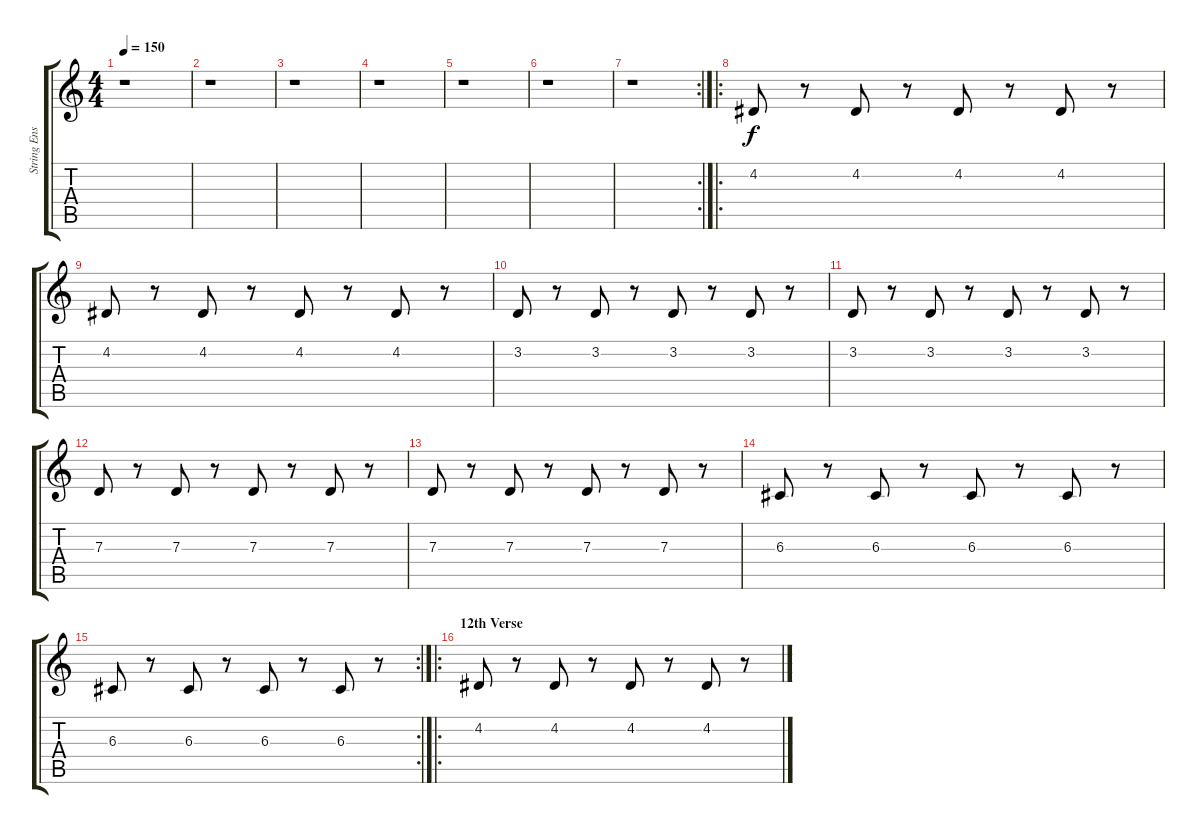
\track ("String Ensemble II" "String Ens") {instrument stringensemble1}
\staff {score tabs}
\tuning (E4 B3 G3 D3 A2 E2) {hide}
\ts (4 4)
\tempo 150
\clef g2
\ks c
r.1{dy f} |
r.1 |
r.1 |
r.1 |
r.1 |
r.1 |
\rc 2
r.1 |
\ro
4.2.8 r.8 4.2.8 r.8 4.2.8 r.8 4.2.8 r.8 |
4.2.8 r.8 4.2.8 r.8 4.2.8 r.8 4.2.8 r.8 |
3.2.8 r.8 3.2.8 r.8 3.2.8 r.8 3.2.8 r.8 |
3.2.8 r.8 3.2.8 r.8 3.2.8 r.8 3.2.8 r.8 |
7.3.8 r.8 7.3.8 r.8 7.3.8 r.8 7.3.8 r.8 |
7.3.8 r.8 7.3.8 r.8 7.3.8 r.8 7.3.8 r.8 |
6.3.8 r.8 6.3.8 r.8 6.3.8 r.8 6.3.8 r.8 |
\rc 2
6.3.8 r.8 6.3.8 r.8 6.3.8 r.8 6.3.8 r.8 |
\ro
\section ("" "12th Verse")
4.2.8 r.8 4.2.8 r.8 4.2.8 r.8 4.2.8 r.8
